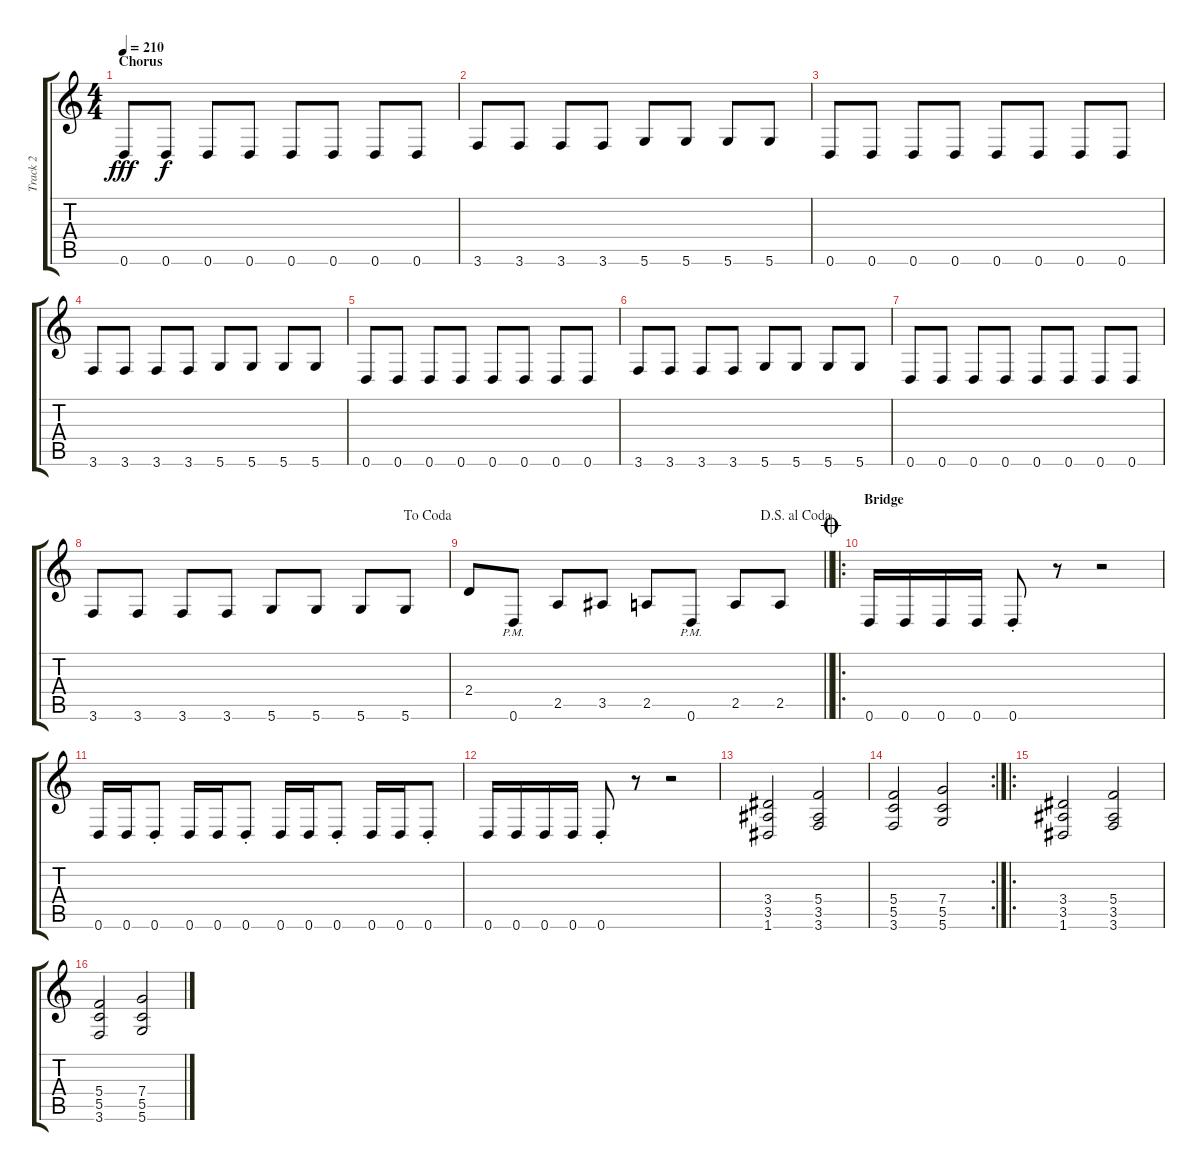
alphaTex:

\track ("Track 2" "Track 2") {instrument acousticguitarsteel}
\staff {score tabs}
\tuning (D4 A3 F3 C3 G2 D2) {hide}
\ts (4 4)
\section ("" "Chorus")
\tempo 210
\clef g2
\ks c
0.6.8{dy fff} 0.6.8{dy f} 0.6.8 0.6.8 0.6.8 0.6.8 0.6.8 0.6.8 |
3.6.8 3.6.8 3.6.8 3.6.8 5.6.8 5.6.8 5.6.8 5.6.8 |
0.6.8 0.6.8 0.6.8 0.6.8 0.6.8 0.6.8 0.6.8 0.6.8 |
3.6.8 3.6.8 3.6.8 3.6.8 5.6.8 5.6.8 5.6.8 5.6.8 |
0.6.8 0.6.8 0.6.8 0.6.8 0.6.8 0.6.8 0.6.8 0.6.8 |
3.6.8 3.6.8 3.6.8 3.6.8 5.6.8 5.6.8 5.6.8 5.6.8 |
0.6.8 0.6.8 0.6.8 0.6.8 0.6.8 0.6.8 0.6.8 0.6.8 |
\jump dacoda
3.6.8 3.6.8 3.6.8 3.6.8 5.6.8 5.6.8 5.6.8 5.6.8 |
\jump dalsegnoalcoda
\barLineRight lightlight
2.4.8 0.6{pm}.8 2.5.8 3.5.8 2.5.8 0.6{pm}.8 2.5.8 2.5.8 |
\ro
\section ("" "Bridge")
\jump coda
0.6.16 0.6.16 0.6.16 0.6.16 0.6{st}.8 r.8 r.2 |
0.6.16 0.6.16 0.6{st}.8 0.6.16 0.6.16 0.6{st}.8 0.6.16 0.6.16 0.6{st}.8 0.6.16 0.6.16 0.6{st}.8 |
0.6.16 0.6.16 0.6.16 0.6.16 0.6{st}.8 r.8 r.2 |
(3.4 3.5 1.6).2 (5.4 3.5 3.6).2 |
\rc 2
(5.4 5.5 3.6).2 (7.4 5.5 5.6).2 |
\ro
(3.4 3.5 1.6).2 (5.4 3.5 3.6).2 |
(5.4 5.5 3.6).2 (7.4 5.5 5.6).2
